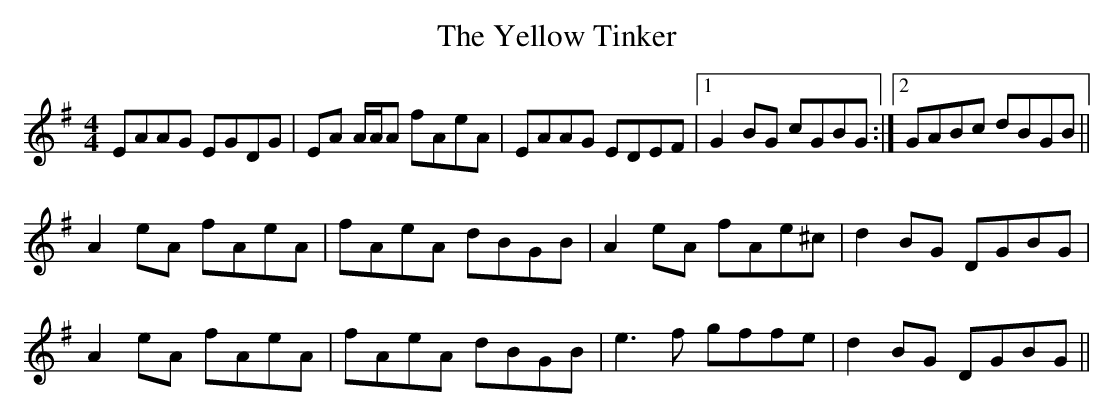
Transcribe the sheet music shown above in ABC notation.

X:1
T:Yellow Tinker, The
M:4/4
L:1/8
K:ADor
EAAG EGDG|EA A/2A/2A fAeA|EAAG EDEF|1G2BG cGBG:|2GABc dBGB||
!A2 eA fAeA|fAeA dBGB|A2eA fAe^c|d2BG DGBG|
!A2 eA fAeA|fAeA dBGB|e3f gffe|d2BG DGBG||
